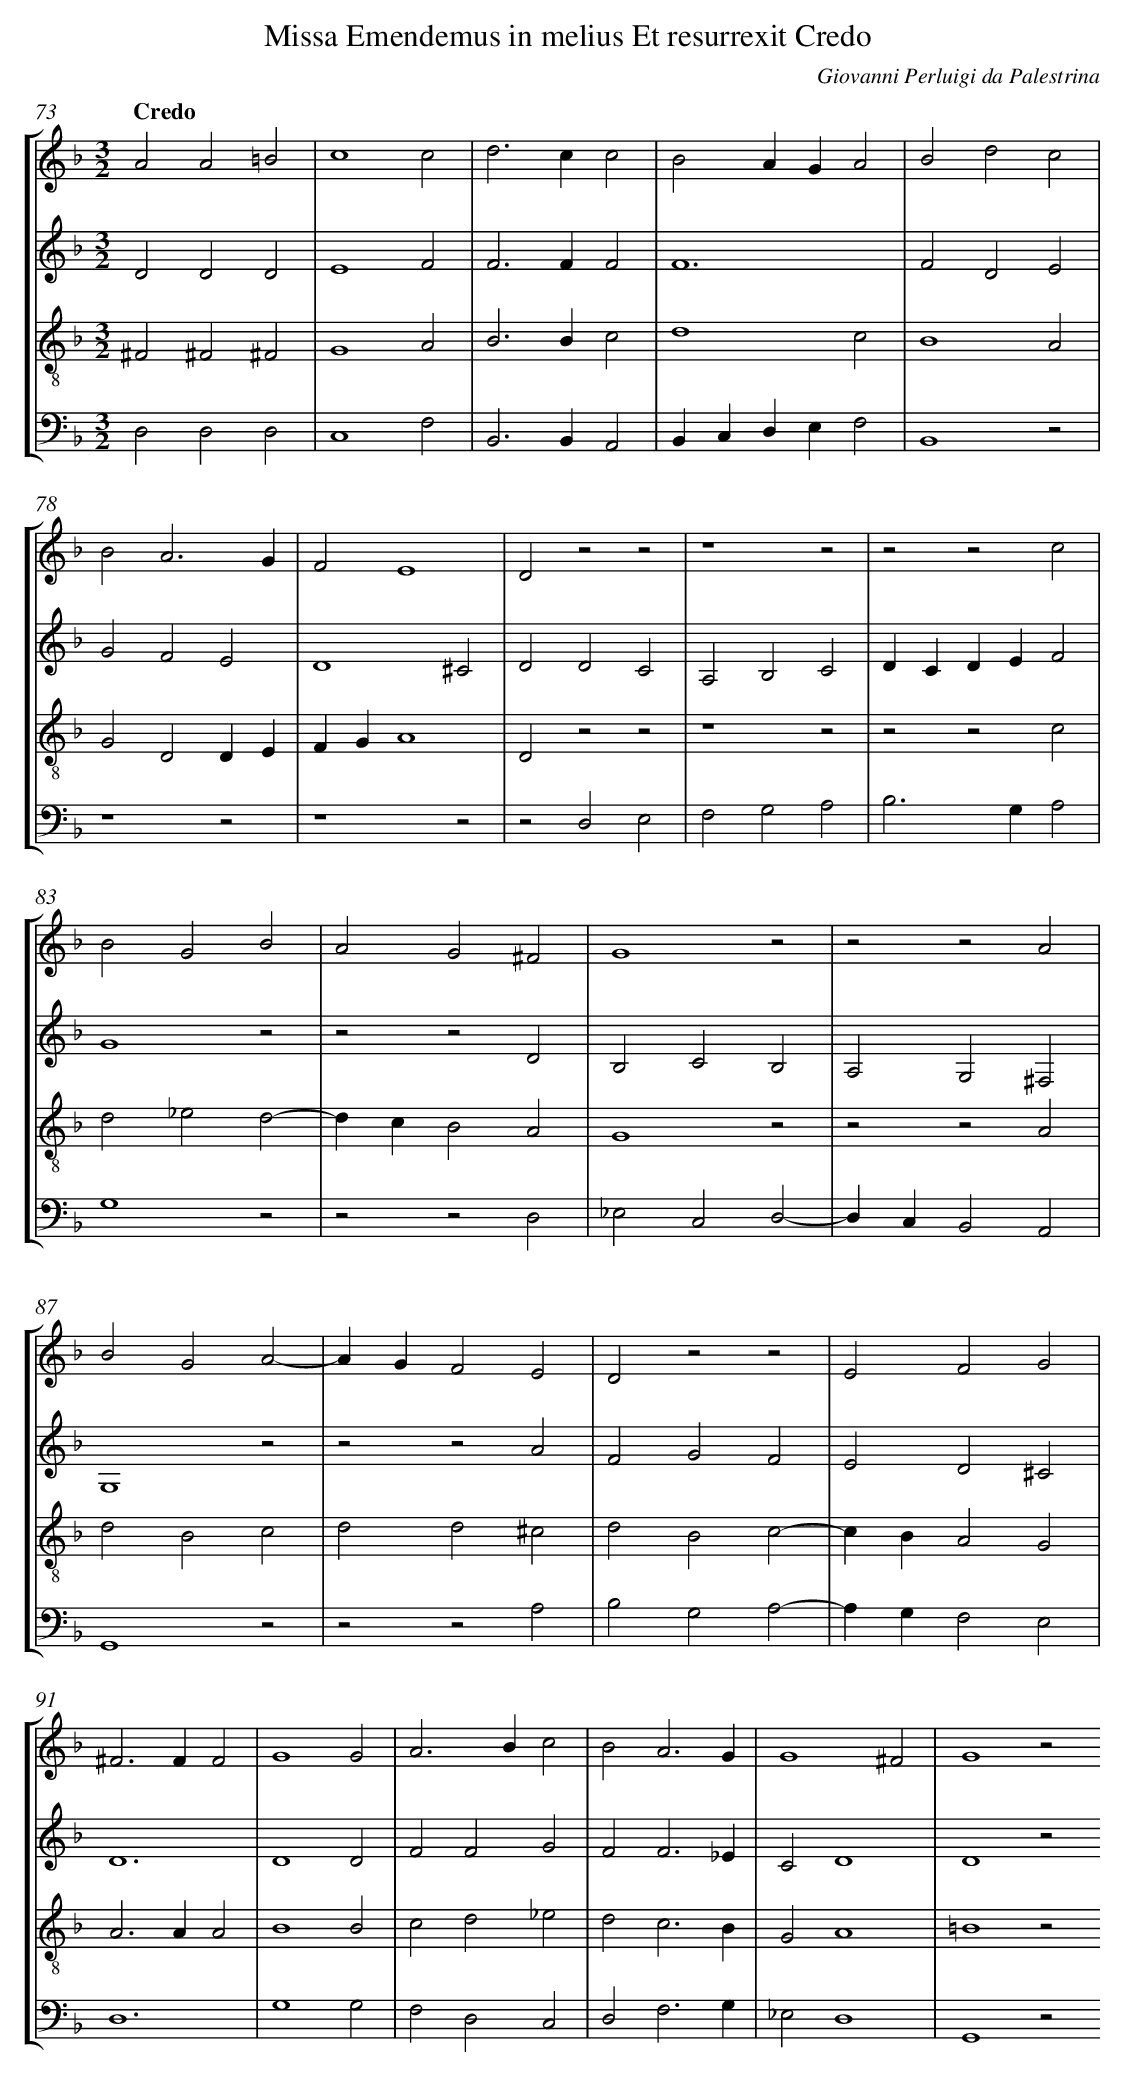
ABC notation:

X:1
T: Missa Emendemus in melius Et resurrexit Credo
C: Giovanni Perluigi da Palestrina
L: 1/4
M: 3/2
Q: "Credo"
%%staves [1 2 3 4]
V: 1 clef=treble
V: 2 clef=treble
V: 3 clef=treble-8
V: 4 clef=bass
K: F
[V:1] A2A2=B2 |
[V:2] D2D2D2 |
[V:3] ^F2^F2^F2 |
[V:4] D,2D,2D,2 |
[V:1] c4c2 |
[V:2] E4F2 |
[V:3] G4A2 |
[V:4] C,4F,2 |
[V:1] d2>c2c2 |
[V:2] F2>F2F2 |
[V:3] B2>B2c2 |
[V:4] B,,2>B,,2A,,2 |
[V:1] B2AGA2 |
[V:2] F6 |
[V:3] d4c2 |
[V:4] B,,C,D,E,F,2 |
[V:1] B2d2c2 |
[V:2] F2D2E2 |
[V:3] B4A2 |
[V:4] B,,4z2 |
[V:1] B2A3G |
[V:2] G2F2E2 |
[V:3] G2D2DE |
[V:4] z4z2 |
[V:1] F2E4 |
[V:2] D4^C2 |
[V:3] FGA4 |
[V:4] z4z2 |
[V:1] D2z2z2 |
[V:2] D2D2C2 |
[V:3] D2z2z2 |
[V:4] z2D,2E,2 |
[V:1] z4z2 |
[V:2] A,2B,2C2 |
[V:3] z4z2 |
[V:4] F,2G,2A,2 |
[V:1] z2z2c2 |
[V:2] DCDEF2 |
[V:3] z2z2c2 |
[V:4] B,2>G,2A,2 |
[V:1] B2G2B2 |
[V:2] G4z2 |
[V:3] d2_e2d2- |
[V:4] G,4z2 |
[V:1] A2G2^F2 |
[V:2] z2z2D2 |
[V:3] dcB2A2 |
[V:4] z2z2D,2 |
[V:1] G4z2 |
[V:2] B,2C2B,2 |
[V:3] G4z2 |
[V:4] _E,2C,2D,2- |
[V:1] z2z2A2 |
[V:2] A,2G,2^F,2 |
[V:3] z2z2A2 |
[V:4] D,C,B,,2A,,2 |
[V:1] B2G2A2- |
[V:2] G,4z2 |
[V:3] d2B2c2 |
[V:4] G,,4z2 |
[V:1] AGF2E2 |
[V:2] z2z2A2 |
[V:3] d2d2^c2 |
[V:4] z2z2A,2 |
[V:1] D2z2z2 |
[V:2] F2G2F2 |
[V:3] d2B2c2- |
[V:4] B,2G,2A,2- |
[V:1] E2F2G2 |
[V:2] E2D2^C2 |
[V:3] cBA2G2 |
[V:4] A,G,F,2E,2 |
[V:1] ^F2>F2F2 |
[V:2] D6 |
[V:3] A2>A2A2 |
[V:4] D,6 |
[V:1] G4G2 |
[V:2] D4D2 |
[V:3] B4B2 |
[V:4] G,4G,2 |
[V:1] A2>B2c2 |
[V:2] F2F2G2 |
[V:3] c2d2_e2 |
[V:4] F,2D,2C,2 |
[V:1] B2A3G |
[V:2] F2F3_E |
[V:3] d2c3B |
[V:4] D,2F,3G, |
[V:1] G4^F2 |
[V:2] C2D4 |
[V:3] G2A4 |
[V:4] _E,2D,4 |
[V:1] G4z2
[V:2] D4z2
[V:3] =B4z2
[V:4] G,,4z2
